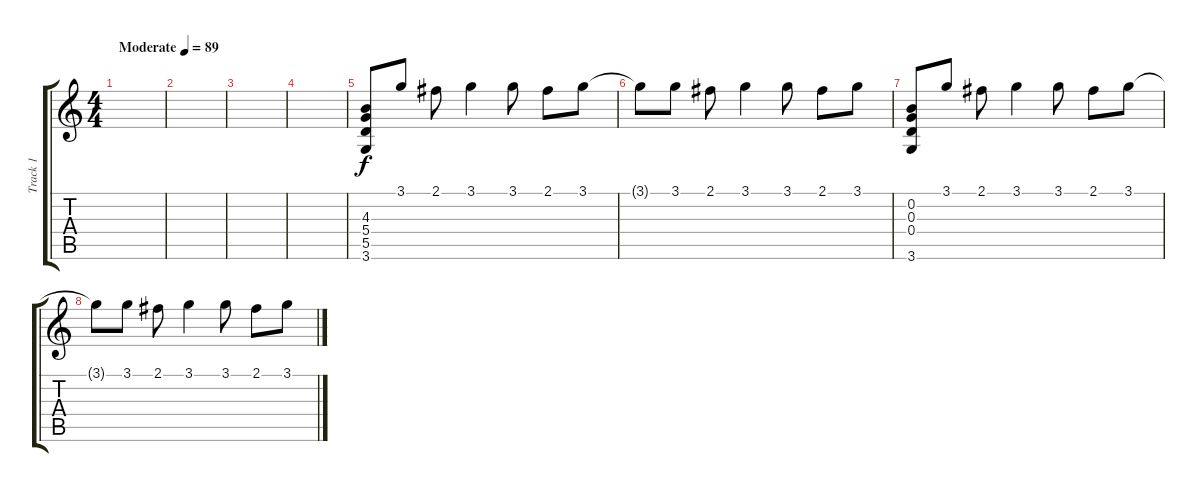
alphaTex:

\track ("Track 1" "Track 1") {instrument overdrivenguitar}
\staff {score tabs}
\tuning (E4 B3 G3 D3 A2 E2) {hide}
\ts (4 4)
\tempo (89 "Moderate")
\clef g2
\ks c
|
|
|
|
(4.3 5.4 5.5 3.6).8 3.1.8 2.1.8 3.1.4 3.1.8 2.1.8 3.1.8 |
3.1{t}.8 3.1.8 2.1.8 3.1.4 3.1.8 2.1.8 3.1.8 |
(0.2 0.3 0.4 3.6).8 3.1.8 2.1.8 3.1.4 3.1.8 2.1.8 3.1.8 |
3.1{t}.8 3.1.8 2.1.8 3.1.4 3.1.8 2.1.8 3.1.8
